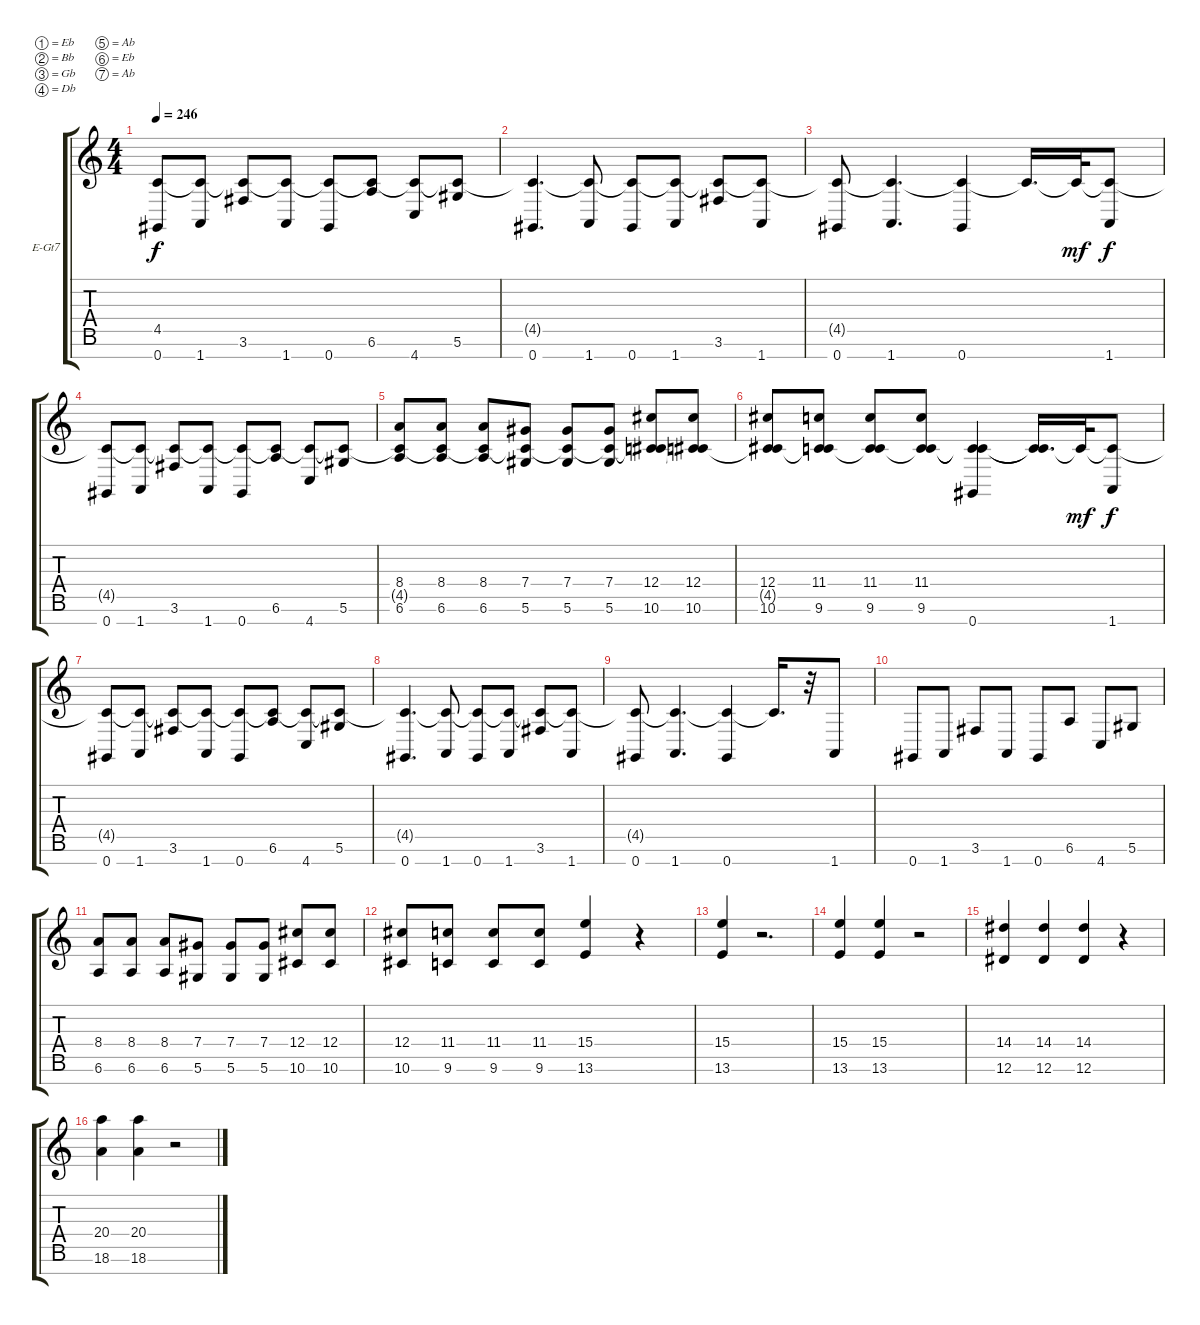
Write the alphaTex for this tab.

\bracketExtendMode groupsimilarinstruments
\firstSystemTrackNameOrientation horizontal
\otherSystemsTrackNameOrientation horizontal
\track ("Keys (MIDI)" "E-Gt7") {solo instrument distortionguitar}
\staff {score tabs}
\tuning (Eb4 Bb3 Gb3 Db3 Ab2 Eb2 Ab1)
\ts (4 4)
\tempo 246
\clef g2
\ks c
(0.7 4.5{t}).8{dy f} (1.7 4.5{t}).8 (3.6 4.5{t}).8 (1.7 4.5{t}).8 (0.7 4.5{t}).8 (6.6 4.5{t}).8 (4.7 4.5{t}).8 (5.6 4.5{t}).8 |
(0.7 4.5{t}).4{d} (1.7 4.5{t}).8 (0.7 4.5{t}).8 (1.7 4.5{t}).8 (3.6 4.5{t}).8 (1.7 4.5{t}).8 |
(0.7 4.5{t}).8 (1.7 4.5{t}).4{d} (0.7 4.5{t}).4 4.5{t}.16{d} 4.5{t}.32{dy mf} (1.7 4.5{t}).8{dy f} |
(0.7 4.5{t}).8 (1.7 4.5{t}).8 (3.6 4.5{t}).8 (1.7 4.5{t}).8 (0.7 4.5{t}).8 (6.6 4.5{t}).8 (4.7 4.5{t}).8 (5.6 4.5{t}).8 |
(8.4 6.6 4.5{t}).8 (8.4 6.6 4.5{t}).8 (8.4 6.6 4.5{t}).8 (7.4 5.6 4.5{t}).8 (7.4 5.6 4.5{t}).8 (7.4 5.6 4.5{t}).8 (12.4 10.6 4.5{t}).8 (12.4 10.6 4.5{t}).8 |
(12.4 10.6 4.5{t}).8 (11.4 9.6 4.5{t}).8 (11.4 9.6 4.5{t}).8 (11.4 9.6 4.5{t}).8 (0.7 9.6{t} 4.5{t}).4 (9.6{t} 4.5{t}).16{d} 4.5{t}.32{dy mf} (1.7 4.5{t}).8{dy f} |
(0.7 4.5{t}).8 (1.7 4.5{t}).8 (3.6 4.5{t}).8 (1.7 4.5{t}).8 (0.7 4.5{t}).8 (6.6 4.5{t}).8 (4.7 4.5{t}).8 (5.6 4.5{t}).8 |
(0.7 4.5{t}).4{d} (1.7 4.5{t}).8 (0.7 4.5{t}).8 (1.7 4.5{t}).8 (3.6 4.5{t}).8 (1.7 4.5{t}).8 |
(0.7 4.5{t}).8 (1.7 4.5{t}).4{d} (0.7 4.5{t}).4 4.5{t}.16{d} r.32 1.7.8 |
0.7.8 1.7.8 3.6.8 1.7.8 0.7.8 6.6.8 4.7.8 5.6.8 |
(8.4 6.6).8 (8.4 6.6).8 (8.4 6.6).8 (7.4 5.6).8 (7.4 5.6).8 (7.4 5.6).8 (12.4 10.6).8 (12.4 10.6).8 |
(12.4 10.6).8 (11.4 9.6).8 (11.4 9.6).8 (11.4 9.6).8 (15.4 13.6).4 r.4 |
(15.4 13.6).4 r.2{d} |
(15.4 13.6).4 (15.4 13.6).4 r.2 |
(14.4 12.6).4 (14.4 12.6).4 (14.4 12.6).4 r.4 |
(20.4 18.6).4 (20.4 18.6).4 r.2
